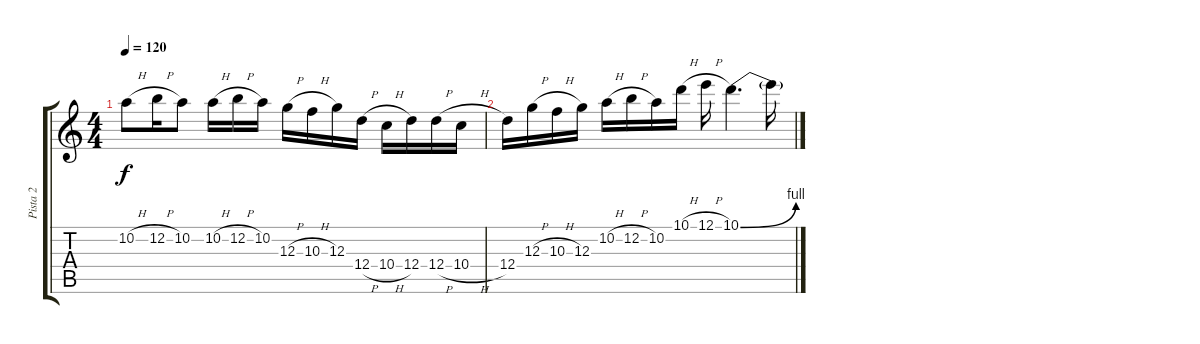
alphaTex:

\track ("Pista 2" "Pista 2") {instrument distortionguitar}
\staff {score tabs}
\tuning (E4 B3 G3 D3 A2 E2) {hide}
\ts (4 4)
\tempo 120
\clef g2
\ks c
10.2{h}.8{dy f} 12.2{h}.16 10.2.8 10.2{h}.16 12.2{h}.16 10.2.16 12.3{h}.16 10.3{h}.16 12.3.16 12.4{h}.16 10.4{h}.16 12.4.16 12.4{h}.16 10.4{h}.16 |
12.4.16 12.3{h}.16 10.3{h}.16 12.3.16 10.2{h}.16 12.2{h}.16 10.2.16 10.1{h}.16 12.1{h}.16 10.1{be (bend 0 0 60 4)}.4{d} 10.1{t}.16
